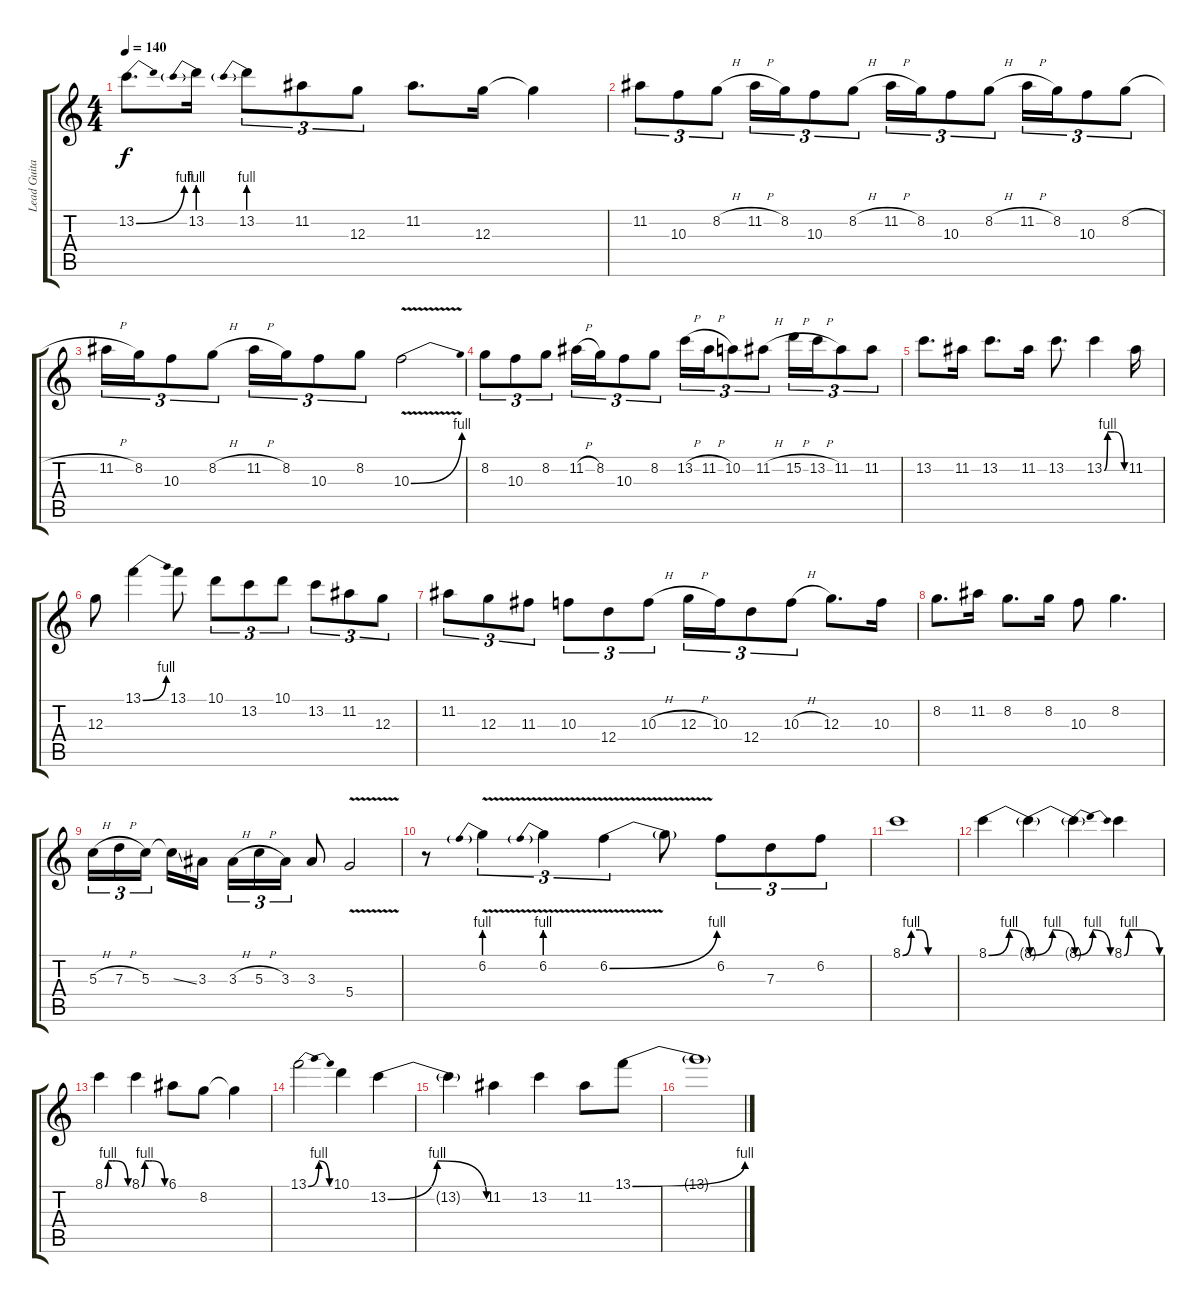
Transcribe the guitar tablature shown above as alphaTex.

\track ("Lead Guitar" "Lead Guita") {instrument overdrivenguitar}
\staff {score tabs}
\tuning (E4 B3 G3 D3 A2 E2) {hide}
\ts (4 4)
\tempo 140
\clef g2
\ks c
13.2{be (bend 0 0 60 4)}.8{d dy f} 13.2{be (prebend 0 4 60 4)}.16 13.2{be (prebend 0 4 60 4)}.8{tu (3 2)} 11.2.8{tu (3 2)} 12.3.8{tu (3 2)} 11.2.8{d} 12.3.16 12.3{t}.4 |
11.2.8{tu (3 2)} 10.3.8{tu (3 2)} 8.2{h}.8{tu (3 2)} 11.2{h}.16{tu (3 2)} 8.2.16{tu (3 2)} 10.3.8{tu (3 2)} 8.2{h}.8{tu (3 2)} 11.2{h}.16{tu (3 2)} 8.2.16{tu (3 2)} 10.3.8{tu (3 2)} 8.2{h}.8{tu (3 2)} 11.2{h}.16{tu (3 2)} 8.2.16{tu (3 2)} 10.3.8{tu (3 2)} 8.2{h}.8{tu (3 2)} |
11.2{h}.16{tu (3 2)} 8.2.16{tu (3 2)} 10.3.8{tu (3 2)} 8.2{h}.8{tu (3 2)} 11.2{h}.16{tu (3 2)} 8.2.16{tu (3 2)} 10.3.8{tu (3 2)} 8.2.8{tu (3 2)} 10.3{be (bend 0 0 60 4) v}.2 |
8.2.8{tu (3 2)} 10.3.8{tu (3 2)} 8.2.8{tu (3 2)} 11.2{h}.16{tu (3 2)} 8.2.16{tu (3 2)} 10.3.8{tu (3 2)} 8.2.8{tu (3 2)} 13.2{h}.16{tu (3 2)} 11.2{h}.16{tu (3 2)} 10.2.8{tu (3 2)} 11.2{h}.8{tu (3 2)} 15.2{h}.16{tu (3 2)} 13.2{h}.16{tu (3 2)} 11.2.8{tu (3 2)} 11.2.8{tu (3 2)} |
13.2.8{d} 11.2.16 13.2.8{d} 11.2.16 13.2.8{d} 13.2{be (custom 0 0 10 4 20 4 31 4 60 0)}.4 11.2.16 |
12.3.8 13.1{be (bend 0 0 60 4)}.4 13.1.8 10.1.8{tu (3 2)} 13.2.8{tu (3 2)} 10.1.8{tu (3 2)} 13.2.8{tu (3 2)} 11.2.8{tu (3 2)} 12.3.8{tu (3 2)} |
11.2.8{tu (3 2)} 12.3.8{tu (3 2)} 11.3.8{tu (3 2)} 10.3.8{tu (3 2)} 12.4.8{tu (3 2)} 10.3{h}.8{tu (3 2)} 12.3{h}.16{tu (3 2)} 10.3.16{tu (3 2)} 12.4.8{tu (3 2)} 10.3{h}.8{tu (3 2)} 12.3.8{d} 10.3.16 |
8.2.8{d} 11.2.16 8.2.8{d} 8.2.16 10.3.8 8.2.4{d} |
5.3{h}.16{tu (3 2)} 7.3{h}.16{tu (3 2)} 5.3.16{tu (3 2) beam splitsecondary} 5.3{ss t}.16 3.3.16 3.3{h}.16{tu (3 2)} 5.3{h}.16{tu (3 2)} 3.3.16{tu (3 2)} 3.3.8 5.4{v}.2 |
r.8 6.2{be (prebend 0 4 60 4) v}.4{tu (3 2)} 6.2{be (prebend 0 4 60 4) v}.4{tu (3 2)} 6.2{be (bend 0 0 60 4) v}.4{tu (3 2)} 6.2{t}.8 6.2.8{tu (3 2)} 7.3.8{tu (3 2)} 6.2.8{tu (3 2)} |
8.1{be (custom 0 0 10 4 20 4 30 0 60 0)}.1 |
8.1{be (bendrelease 0 0 7 4 27 4 60 0)}.4 8.1{be (bendrelease 0 0 10 4 20 4 60 0) t}.4 8.1{be (bendrelease 0 0 10 4 20 4 60 0) t}.4 8.1{be (custom 0 0 8 4 10 4 20 4 28 4 60 0)}.4 |
8.1{be (custom 0 0 8 4 10 4 20 4 28 4 60 0)}.4 8.1{be (custom 0 0 8 4 10 4 20 4 28 4 60 0)}.4 6.1.8 8.2.8 8.2{t}.4 |
13.1{be (bendrelease 0 0 20 4 41 4 60 0)}.2 10.1.4 13.2{be (bendrelease 0 0 20 4 44 4 60 0)}.4 |
13.2{t}.4 11.2.4 13.2.4 11.2.8 13.1{be (bend 0 0 60 4)}.8{volume 6} |
13.1{t}.1
